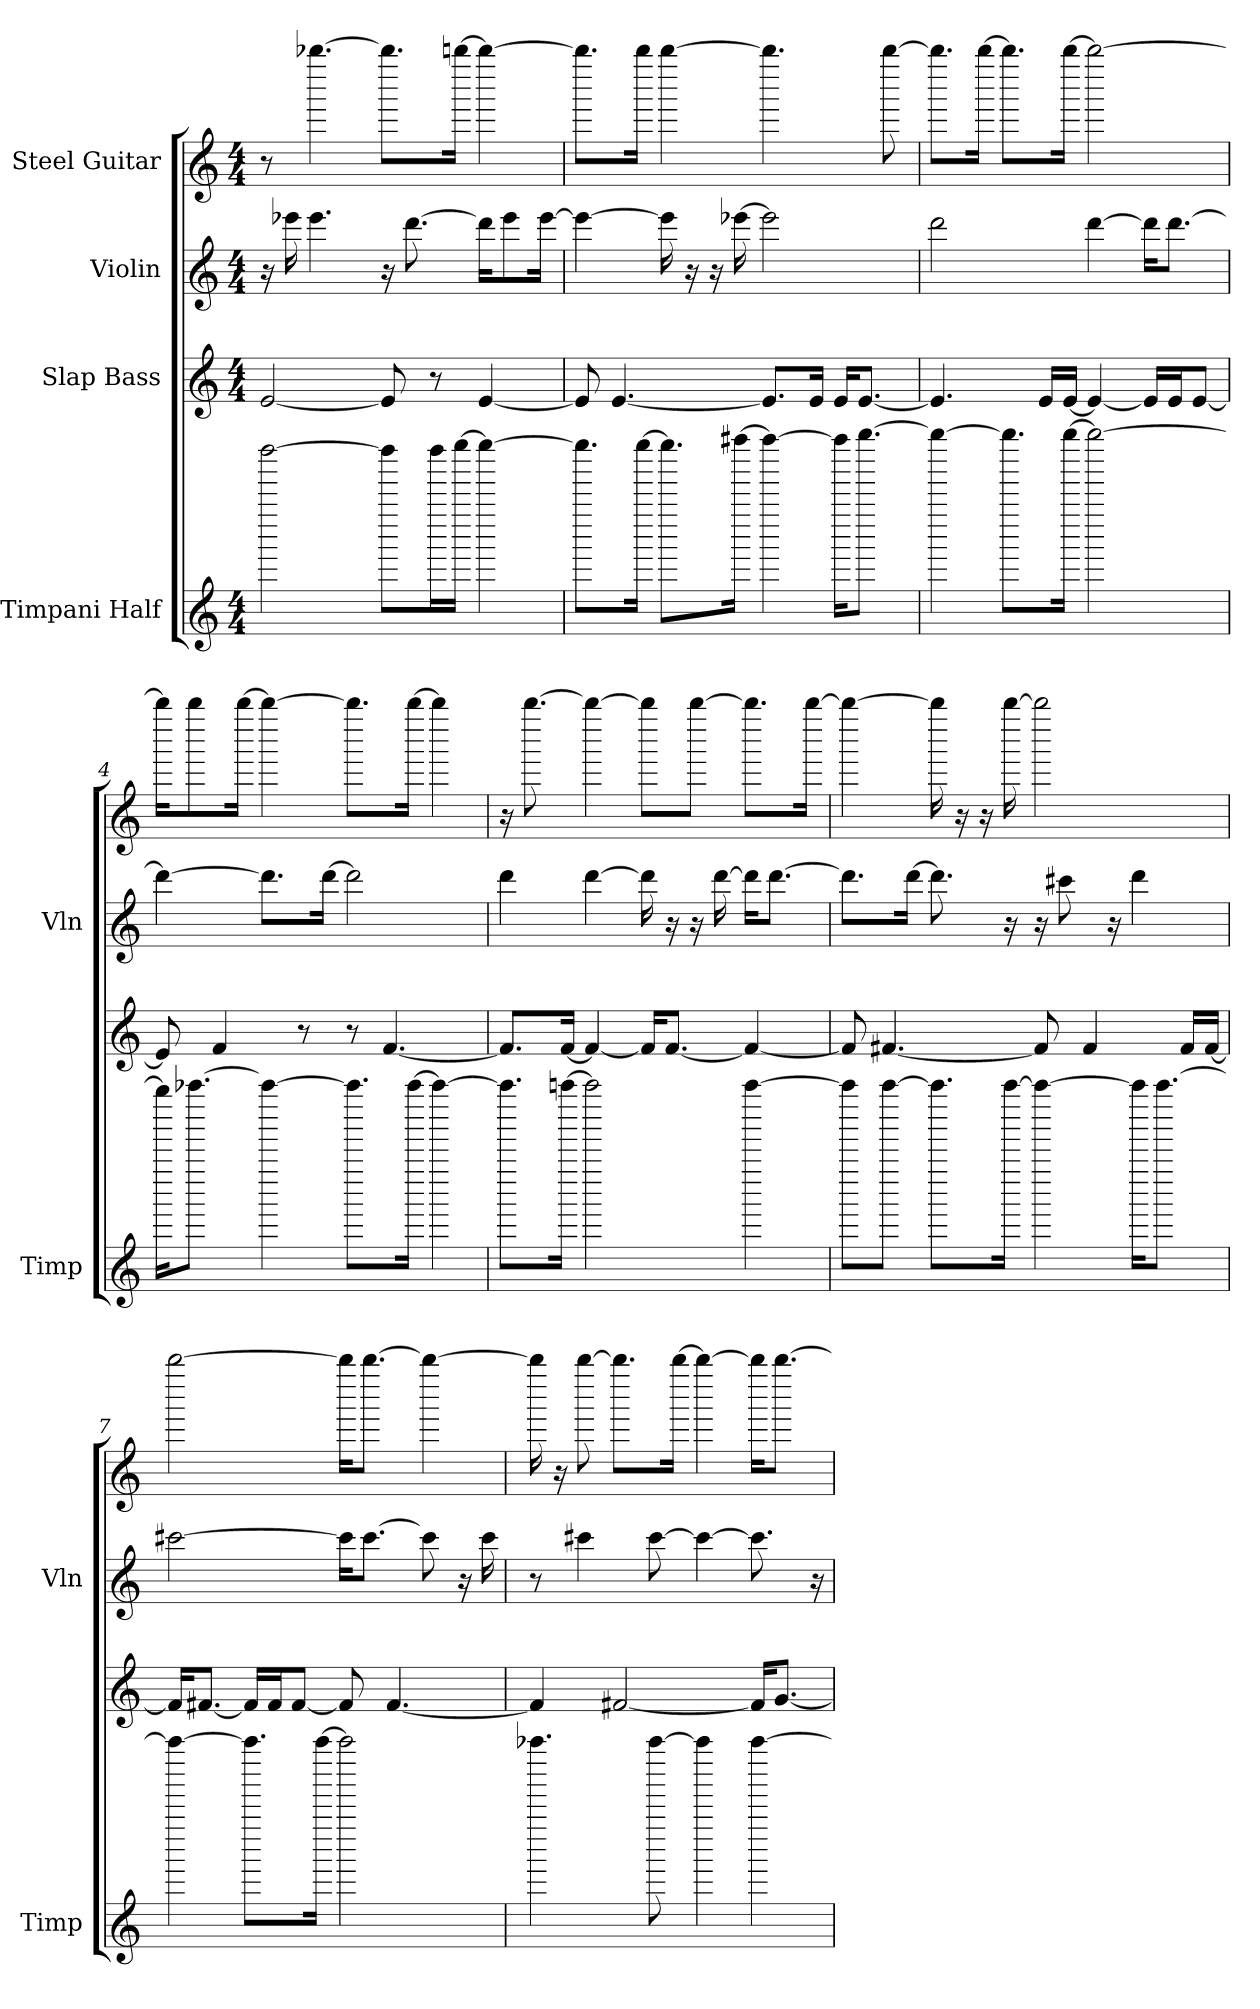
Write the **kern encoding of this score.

**kern	**kern	**kern	**kern
*part4	*part3	*part2	*part1
*staff4	*staff3	*staff2	*staff1
*I"Timpani Half	*I"Slap Bass	*I"Violin	*I"Steel Guitar
*I'Timp	*	*I'Vln	*
*clefG2	*clefG2	*clefG2	*clefG2
*M4/4	*M4/4	*M4/4	*M4/4
*MM60	*MM60	*MM60	*MM60
=1	=1	=1	=1
[2dddddd	[2e	16r	8r
.	.	16eee-	.
.	.	4.eee-	[4.bbbb-
8ddddddL]	8e]	16r	8.bbbb-L]
.	.	[8.ddd	.
16ddddddL	8r	.	.
[16eeeeeeJJ	.	.	[16bbbbJk
4eeeeee_	[4e	16dddKL]	4bbbb_
.	.	8eee-	.
.	.	[16eee-Jk	.
=2	=2	=2	=2
8.eeeeeeL]	8e]	4eee-_	8.bbbbL]
.	[4.e	.	.
[16eeeeeeJk	.	.	16bbbbJk
8.eeeeeeL]	.	16eee-]	[4bbbb
.	.	16r	.
.	.	16r	.
[16ffffff#Jk	.	[16eee-	.
4ffffff#_	8.eL]	2eee-]	4.bbbb]
.	16eJk	.	.
16ffffff#KL]	16eKL	.	.
[8.ggggggJ	[8.eJ	.	.
.	.	.	[8bbbb
=3	=3	=3	=3
4gggggg_	4.e]	2ddd	8.bbbbL]
.	.	.	[16bbbbJk
8.ggggggL]	.	.	8.bbbbL]
.	16eLL	.	.
[16ggggggJk	[16eJJ	.	[16bbbbJk
2gggggg_	4e_	[4ddd	2bbbb_
.	16eLL]	16dddKL]	.
.	16eJ	[8.dddJ	.
.	[8eJ	.	.
=4	=4	=4	=4
16ggggggKL]	8e]	4ddd_	16bbbbKL]
[8.aaaaaa-J	.	.	8bbbb
.	4f	.	.
.	.	.	[16bbbbJk
4aaaaaa-_	.	8.dddL]	4bbbb_
.	8r	.	.
.	.	[16dddJk	.
8.aaaaaa-L]	8r	2ddd]	8.bbbbL]
.	[4.f	.	.
[16aaaaaa-Jk	.	.	[16bbbbJk
4aaaaaa-_	.	.	4bbbb]
=5	=5	=5	=5
8.aaaaaa-L]	8.fL]	4ddd	16r
.	.	.	[8.bbbb
[16aaaaaaJk	[16fJk	.	.
2aaaaaa]	4f_	[4ddd	4bbbb_
.	16fKL]	16ddd]	8bbbbL]
.	[8.fJ	16r	.
.	.	16r	[8bbbbJ
.	.	[16ddd	.
[4aaaaaa	4f_	16dddKL]	8.bbbbL]
.	.	[8.dddJ	.
.	.	.	[16bbbbJk
=6	=6	=6	=6
8aaaaaaL]	8f]	8.dddL]	4bbbb_
[8aaaaaaJ	[4.f#	.	.
.	.	[16dddJk	.
8.aaaaaaL]	.	8.ddd]	16bbbb]
.	.	.	16r
.	.	.	16r
[16aaaaaaJk	.	16r	[16bbbb
4aaaaaa_	8f#]	16r	2bbbb]
.	.	8ccc#	.
.	4f#	.	.
.	.	16r	.
16aaaaaaKL]	.	4ddd	.
[8.aaaaaaJ	.	.	.
.	16f#LL	.	.
.	[16f#JJ	.	.
=7	=7	=7	=7
4aaaaaa_	16f#KL]	[2ccc#	[2bbbb
.	[8.f#J	.	.
8.aaaaaaL]	16f#LL]	.	.
.	16f#J	.	.
.	[8f#J	.	.
[16aaaaaaJk	.	.	.
2aaaaaa]	8f#]	16ccc#KL]	16bbbbKL]
.	.	[8.ccc#J	[8.bbbbJ
.	[4.f#	.	.
.	.	8ccc#]	4bbbb_
.	.	16r	.
.	.	16ccc#	.
=8	=8	=8	=8
4.aaaaaa-	4f#]	8r	16bbbb]
.	.	.	16r
.	.	4ccc#	[8bbbb
.	[2f#	.	8.bbbbL]
[8aaaaaa-	.	[8ccc#	.
.	.	.	[16bbbbJk
4aaaaaa-]	.	4ccc#_	4bbbb_
[4aaaaaa-	16f#KL]	8.ccc#]	16bbbbKL]
.	[8.gJ	.	[8.bbbbJ
.	.	16r	.
=	=	=	=
*-	*-	*-	*-
